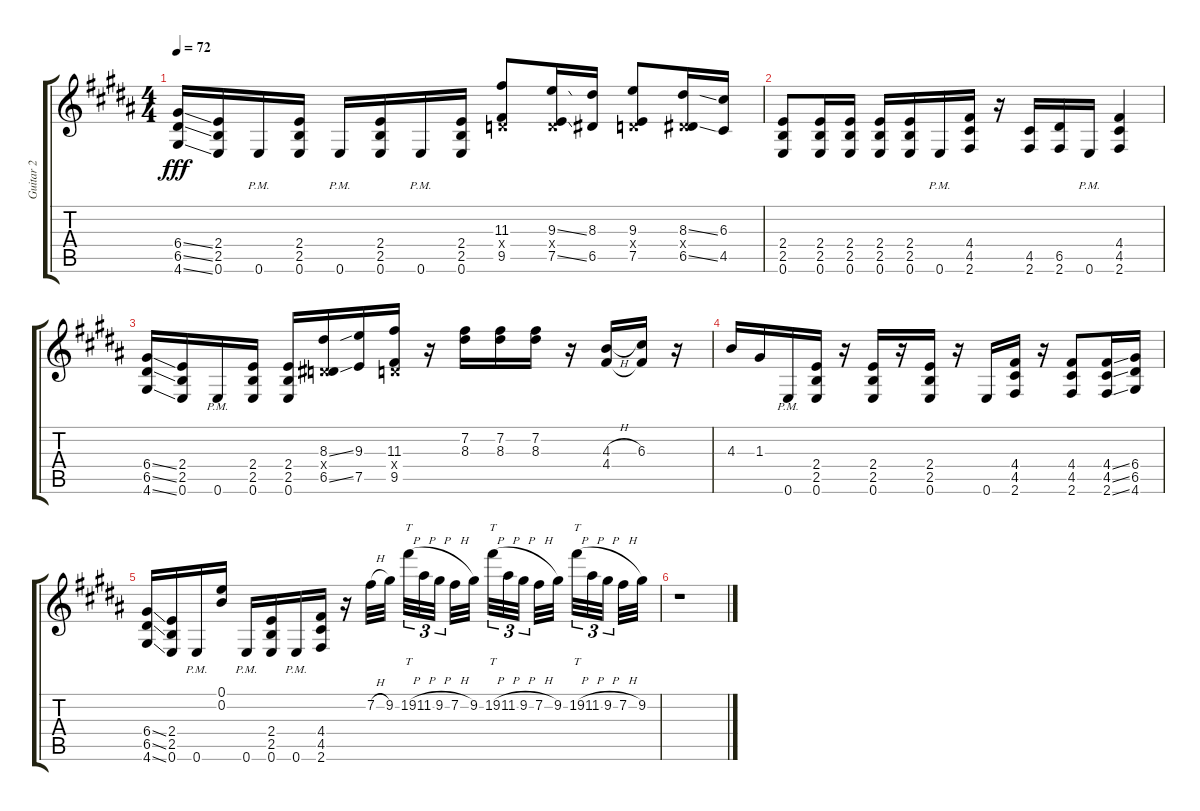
\track ("Guitar 2" "Guitar 2") {instrument distortionguitar}
\staff {score tabs}
\tuning (E4 B3 G3 D3 A2 E2) {hide}
\ts (4 4)
\tempo 72
\clef g2
\ks b
(6.4{ss} 6.5{ss} 4.6{ss}).16{dy fff} (2.4 2.5 0.6).16 0.6{pm}.16 (2.4 2.5 0.6).16 0.6{pm}.16 (2.4 2.5 0.6).16 0.6{pm}.16 (2.4 2.5 0.6).16 (11.3 0.4{x} 9.5).8 (9.3{ss} 0.4{x} 7.5{ss}).16 (8.3 6.5).16 (9.3 0.4{x} 7.5).8 (8.3{ss} 0.4{x} 6.5{ss}).16 (6.3 4.5).16 |
(2.4 2.5 0.6).8 (2.4 2.5 0.6).16 (2.4 2.5 0.6).16 (2.4 2.5 0.6).16 (2.4 2.5 0.6).16 0.6{pm}.16 (4.4 4.5 2.6).16 r.16 (4.5 2.6).16 (6.5 2.6).16 0.6{pm}.16 (4.4 4.5 2.6).4 |
(6.4{ss} 6.5{ss} 4.6{ss}).16 (2.4 2.5 0.6).16 0.6{pm}.16 (2.4 2.5 0.6).16 (2.4 2.5 0.6).16 (8.3{ss} 0.4{x} 6.5{ss}).16 (9.3 7.5).16 (11.3 0.4{x} 9.5).16 r.16 (7.2 8.3).16 (7.2 8.3).16 (7.2 8.3).16 r.16 (4.3{h} 4.4).16 (6.3 4.4{t}).16 r.16 |
4.3.16 1.3.16 0.6{pm}.16 (2.4 2.5 0.6).16 r.16 (2.4 2.5 0.6).16 r.16 (2.4 2.5 0.6).16 r.16 0.6.16 (4.4 4.5 2.6).16 r.16 (4.4 4.5 2.6).8 (4.4{ss} 4.5{ss} 2.6{ss}).16 (6.4 6.5 4.6).16 |
(6.4{ss} 6.5{ss} 4.6{ss}).16 (2.4 2.5 0.6).16 0.6{pm}.16 (0.1 0.2).16 0.6{pm}.16 (2.4 2.5 0.6).16 0.6{pm}.16 (4.4 4.5 2.6).16 r.16 7.2{h}.32 9.2.32 19.2{h}.32{tt tu (3 2)} 11.2{h}.32{tu (3 2)} 9.2{h}.32{tu (3 2)} 7.2{h}.32 9.2.32 19.2{h}.32{tt tu (3 2)} 11.2{h}.32{tu (3 2)} 9.2{h}.32{tu (3 2)} 7.2{h}.32 9.2.32 19.2{h}.32{tt tu (3 2)} 11.2{h}.32{tu (3 2)} 9.2{h}.32{tu (3 2)} 7.2{h}.32 9.2.32 |
r.1
